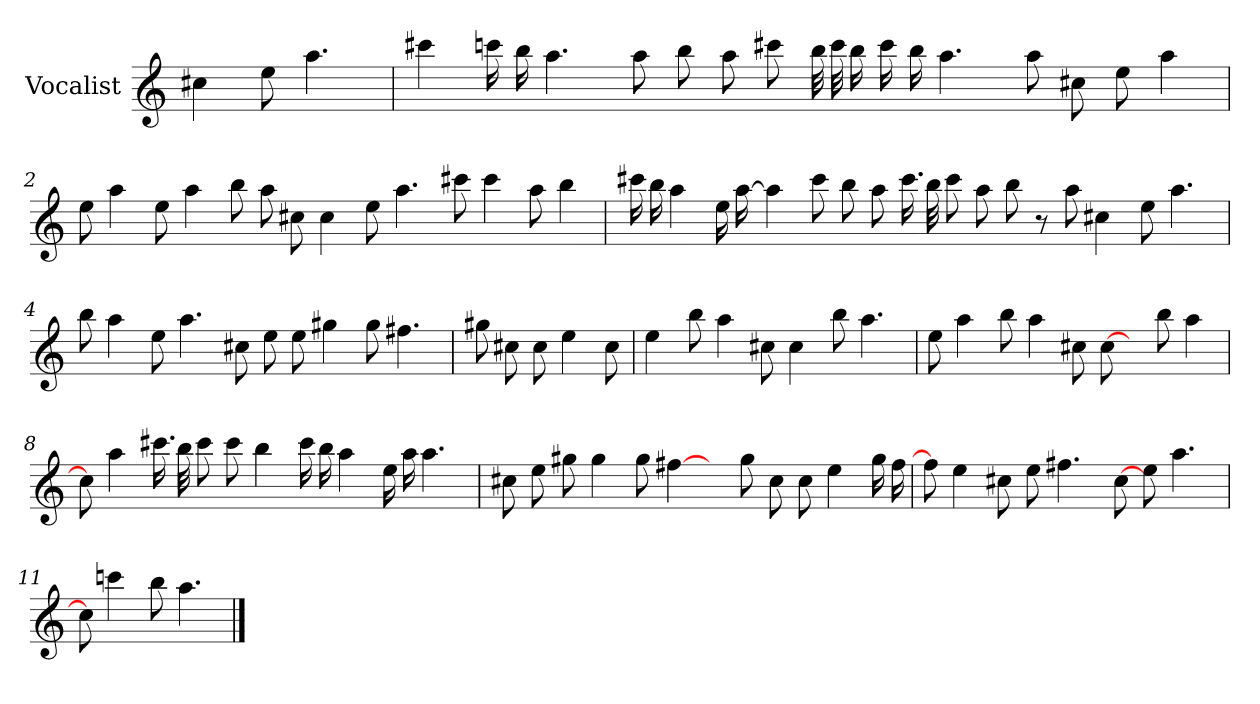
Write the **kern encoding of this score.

**kern
*part1
*staff1
*I"Vocalist
*k[]
=
4cc#X
8ee
4.aa
=1
4ccc#X
16cccn
16bb
4.aa
8aa
8bb
8aa
8ccc#X
32bb
32ccc#
16bb
16ccc#
16bb
4.aa
8aa
8cc#X
8ee
4aa
=2
8ee
4aa
8ee
4aa
8bb
8aa
8cc#X
4cc#
8ee
4.aa
8ccc#X
4ccc#
8aa
4bb
=3
16ccc#X
16bb
4aa
16ee
[16aa
4aa]
8ccc#
8bb
8aa
16.ccc#
32bb
8ccc#
8aa
8bb
8r
8aa
4cc#X
8ee
4.aa
=4
8bb
4aa
8ee
4.aa
8cc#X
8ee
8ee
4gg#X
8gg#
4.ff#X
=5
8gg#X
8cc#X
8cc#
4ee
8cc#
=6
4ee
8bb
4aa
8cc#X
4cc#
8bb
4.aa
=7
8ee
4aa
8bb
4aa
8cc#X
[8cc#
8ryy
8bb
4aa
=8
8cc#]
4aa
16.ccc#X
32bb
8ccc#
8ccc#
4bb
16ccc#
16bb
4aa
16ee
16aa
4.aa
=9
8cc#X
8ee
8gg#X
4gg#
8gg#
[4ff#X
8ryy
8gg#
8cc#
8cc#
4ee
16gg#
16ff#
=10
8ff#]
4ee
8cc#X
8ee
4.ff#X
[8cc#
8ee
4.aa
=11
8cc#]
4cccn
8bb
4.aa
==
*-
